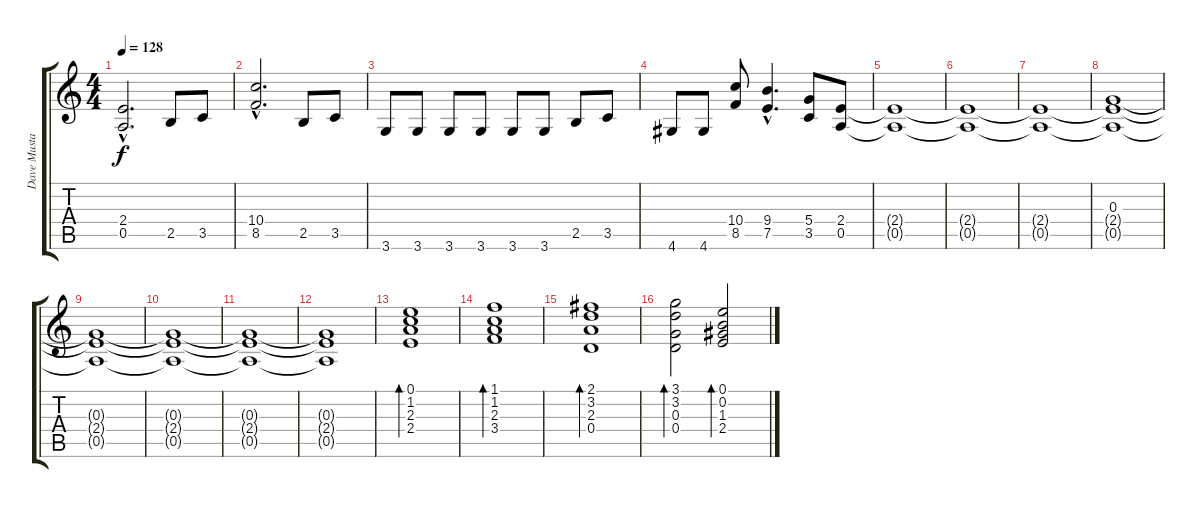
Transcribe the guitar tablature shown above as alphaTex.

\track ("Dave Mustaine" "Dave Musta") {instrument distortionguitar}
\staff {score tabs}
\tuning (E4 B3 G3 D3 A2 E2) {hide}
\ts (4 4)
\tempo 128
\clef g2
\ks c
(2.4{hac} 0.5{hac}).2{d dy f instrument distortionguitar} 2.5.8 3.5.8 |
(10.4{hac} 8.5{hac}).2{d} 2.5.8 3.5.8 |
3.6.8 3.6.8 3.6.8 3.6.8 3.6.8 3.6.8 2.5.8 3.5.8 |
4.6.8 4.6.8 (10.4 8.5).8 (9.4{hac} 7.5{hac}).4{d} (5.4 3.5).8 (2.4 0.5).8 |
(2.4{t} 0.5{t}).1 |
(2.4{t} 0.5{t}).1 |
(2.4{t} 0.5{t}).1 |
(0.3 2.4{t} 0.5{t}).1 |
(0.3{t} 2.4{t} 0.5{t}).1 |
(0.3{t} 2.4{t} 0.5{t}).1 |
(0.3{t} 2.4{t} 0.5{t}).1 |
(0.3{t} 2.4{t} 0.5{t}).1 |
(0.1 1.2 2.3 2.4).1{bd 240 instrument electricguitarclean} |
(1.1 1.2 2.3 3.4).1{bd 240} |
(2.1 3.2 2.3 0.4).1{bd 240} |
(3.1 3.2 0.3 0.4).2{bd 240} (0.1 0.2 1.3 2.4).2{bd 240}
